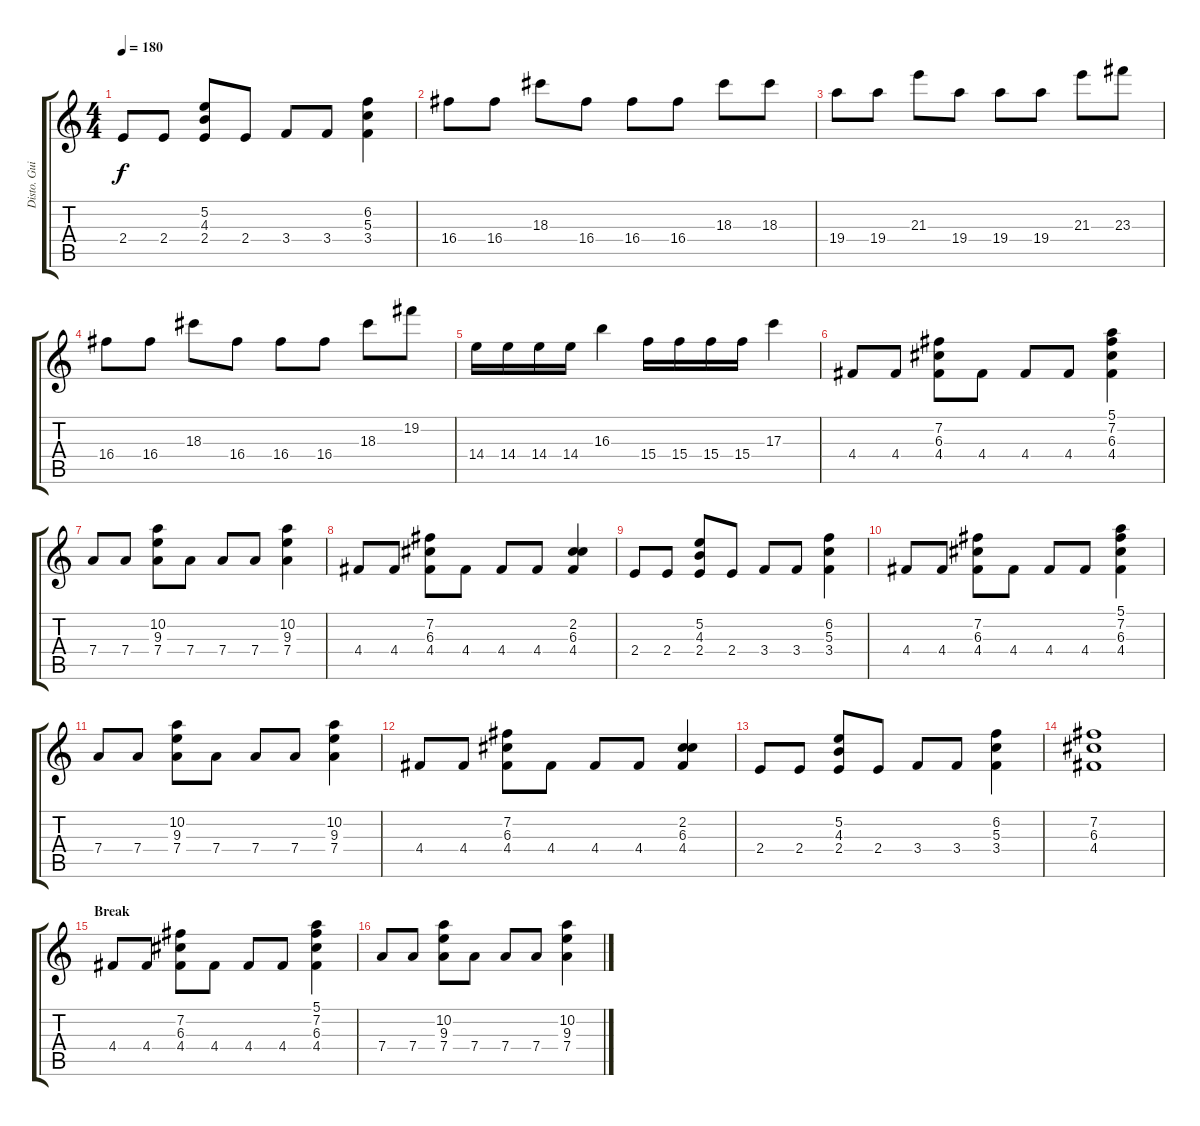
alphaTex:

\track ("Disto. Guitar" "Disto. Gui") {instrument distortionguitar}
\staff {score tabs}
\tuning (E4 B3 G3 D3 A2 E2) {hide}
\ts (4 4)
\tempo 180
\clef g2
\ks c
2.4.8{dy f} 2.4.8 (5.2 4.3 2.4).8 2.4.8 3.4.8 3.4.8 (6.2 5.3 3.4).4 |
16.4.8 16.4.8 18.3.8 16.4.8 16.4.8 16.4.8 18.3.8 18.3.8 |
19.4.8 19.4.8 21.3.8 19.4.8 19.4.8 19.4.8 21.3.8 23.3.8 |
16.4.8 16.4.8 18.3.8 16.4.8 16.4.8 16.4.8 18.3.8 19.2.8 |
14.4.16 14.4.16 14.4.16 14.4.16 16.3.4 15.4.16 15.4.16 15.4.16 15.4.16 17.3.4 |
4.4.8 4.4.8 (7.2 6.3 4.4).8 4.4.8 4.4.8 4.4.8 (5.1 7.2 6.3 4.4).4 |
7.4.8 7.4.8 (10.2 9.3 7.4).8 7.4.8 7.4.8 7.4.8 (10.2 9.3 7.4).4 |
4.4.8 4.4.8 (7.2 6.3 4.4).8 4.4.8 4.4.8 4.4.8 (2.2 6.3 4.4).4 |
2.4.8 2.4.8 (5.2 4.3 2.4).8 2.4.8 3.4.8 3.4.8 (6.2 5.3 3.4).4 |
4.4.8 4.4.8 (7.2 6.3 4.4).8 4.4.8 4.4.8 4.4.8 (5.1 7.2 6.3 4.4).4 |
7.4.8 7.4.8 (10.2 9.3 7.4).8 7.4.8 7.4.8 7.4.8 (10.2 9.3 7.4).4 |
4.4.8 4.4.8 (7.2 6.3 4.4).8 4.4.8 4.4.8 4.4.8 (2.2 6.3 4.4).4 |
2.4.8 2.4.8 (5.2 4.3 2.4).8 2.4.8 3.4.8 3.4.8 (6.2 5.3 3.4).4 |
(7.2 6.3 4.4).1 |
\section ("" "Break")
4.4.8 4.4.8 (7.2 6.3 4.4).8 4.4.8 4.4.8 4.4.8 (5.1 7.2 6.3 4.4).4 |
7.4.8 7.4.8 (10.2 9.3 7.4).8 7.4.8 7.4.8 7.4.8 (10.2 9.3 7.4).4
